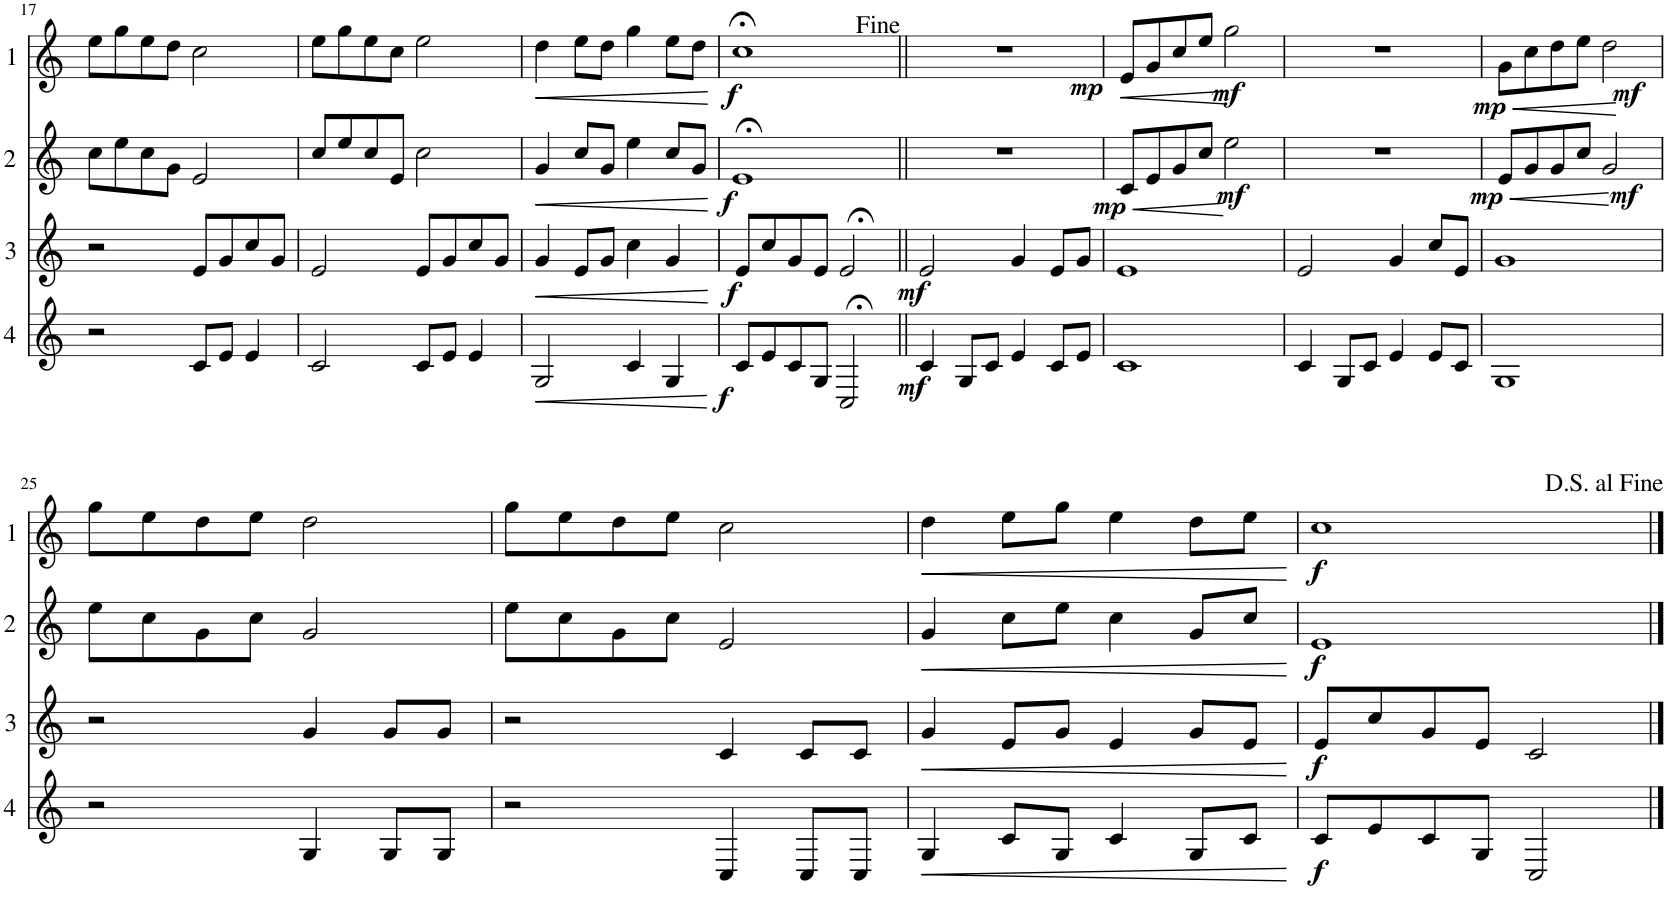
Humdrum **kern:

**kern	**dynam	**kern	**dynam	**kern	**dynam	**kern	**dynam
*part4	*part4	*part3	*part3	*part2	*part2	*part1	*part1
*staff4	*staff4	*staff3	*staff3	*staff2	*staff2	*staff1	*staff1
*I"Cor 4	*	*I"Cor 3	*	*I"Cor 2	*	*I"Cor 1	*
!!LO:PB:g=z
*clefG2	*	*clefG2	*	*clefG2	*	*clefG2	*
*Trd4c7	*	*Trd4c7	*	*Trd4c7	*	*Trd4c7	*
*k[]	*	*k[]	*	*k[]	*	*k[]	*
*M4/4	*	*M4/4	*	*M4/4	*	*M4/4	*
=17	=17	=17	=17	=17	=17	=17	=17
2r	.	2r	.	8cc\L	.	8ee\L	.
.	.	.	.	8ee\	.	8gg\	.
.	.	.	.	8cc\	.	8ee\	.
.	.	.	.	8g\J	.	8dd\J	.
8c/L	.	8e/L	.	2e/	.	2cc\	.
8e/J	.	8g/	.	.	.	.	.
4e/	.	8cc/	.	.	.	.	.
.	.	8g/J	.	.	.	.	.
=18	=18	=18	=18	=18	=18	=18	=18
2c/	.	2e/	.	8cc/L	.	8ee\L	.
.	.	.	.	8ee/	.	8gg\	.
.	.	.	.	8cc/	.	8ee\	.
.	.	.	.	8e/J	.	8cc\J	.
8c/L	.	8e/L	.	2cc\	.	2ee\	.
8e/J	.	8g/	.	.	.	.	.
4e/	.	8cc/	.	.	.	.	.
.	.	8g/J	.	.	.	.	.
=19	=19	=19	=19	=19	=19	=19	=19
!	!LO:HP:b	!	!LO:HP:b	!	!LO:HP:b	!	!LO:HP:b
2G/	<	4g/	<	4g/	<	4dd\	<
.	.	8e/L	.	8cc/L	.	8ee\L	.
.	.	8g/J	.	8g/J	.	8dd\J	.
4c/	.	4cc\	.	4ee\	.	4gg\	.
4G/	.	4g/	.	8cc/L	.	8ee\L	.
.	.	.	.	8g/J	.	8dd\J	.
.	[	.	[	.	[	.	[
=20	=20	=20	=20	=20	=20	=20	=20
!	!LO:DY:b	!	!LO:DY:b	!	!LO:DY:b	!	!LO:DY:b
8c/L	f	8e/L	f	1e;<	f	1cc;<	f
8e/	.	8cc/	.	.	.	.	.
8c/	.	8g/	.	.	.	.	.
8G/J	.	8e/J	.	.	.	.	.
2C;</	.	2e;</	.	.	.	.	.
=21||	=21||	=21||	=21||	=21||	=21||	=21||	=21||
!	!LO:DY:b	!	!LO:DY:b	!	!	!	!LO:DY:b
4c/	mf	2e/	mf	1r	.	1r	mp
8G/L	.	.	.	.	.	.	.
8c/J	.	.	.	.	.	.	.
4e/	.	4g/	.	.	.	.	.
8c/L	.	8e/L	.	.	.	.	.
8e/J	.	8g/J	.	.	.	.	.
=22	=22	=22	=22	=22	=22	=22	=22
!	!	!	!	!	!LO:HP:b	!	!LO:HP:b
!	!	!	!	!	!LO:DY:n=1:b	!	!
1c	.	1e	.	8c/L	< mp	8e/L	<
.	.	.	.	8e/	.	8g/	.
.	.	.	.	8g/	.	8cc/	.
.	.	.	.	8cc/J	.	8ee/J	.
!	!	!	!	!	!LO:DY:n=2:b	!	!LO:DY:b
.	.	.	.	2ee\	mf	2gg\	mf
.	.	.	.	.	[	.	[
=23	=23	=23	=23	=23	=23	=23	=23
4c/	.	2e/	.	1r	.	1r	.
8G/L	.	.	.	.	.	.	.
8c/J	.	.	.	.	.	.	.
4e/	.	4g/	.	.	.	.	.
8e/L	.	8cc/L	.	.	.	.	.
8c/J	.	8e/J	.	.	.	.	.
=24	=24	=24	=24	=24	=24	=24	=24
!	!	!	!	!	!LO:HP:b	!	!LO:HP:b
!	!	!	!	!	!LO:DY:n=1:b	!	!LO:DY:n=1:b
1G	.	1g	.	8e/L	< mp	8g\L	< mp
.	.	.	.	8g/	.	8cc\	.
.	.	.	.	8g/	.	8dd\	.
.	.	.	.	8cc/J	.	8ee\J	.
!	!	!	!	!	!LO:DY:n=2:b	!	!LO:DY:n=2:b
.	.	.	.	2g/	mf	2dd\	mf
.	.	.	.	.	[	.	[
!!LO:LB:g=z
=25	=25	=25	=25	=25	=25	=25	=25
2r	.	2r	.	8ee\L	.	8gg\L	.
.	.	.	.	8cc\	.	8ee\	.
.	.	.	.	8g\	.	8dd\	.
.	.	.	.	8cc\J	.	8ee\J	.
4G/	.	4g/	.	2g/	.	2dd\	.
8G/L	.	8g/L	.	.	.	.	.
8G/J	.	8g/J	.	.	.	.	.
=26	=26	=26	=26	=26	=26	=26	=26
2r	.	2r	.	8ee\L	.	8gg\L	.
.	.	.	.	8cc\	.	8ee\	.
.	.	.	.	8g\	.	8dd\	.
.	.	.	.	8cc\J	.	8ee\J	.
4C/	.	4c/	.	2e/	.	2cc\	.
8C/L	.	8c/L	.	.	.	.	.
8C/J	.	8c/J	.	.	.	.	.
=27	=27	=27	=27	=27	=27	=27	=27
!	!LO:HP:b	!	!LO:HP:b	!	!LO:HP:b	!	!LO:HP:b
4G/	<	4g/	<	4g/	<	4dd\	<
8c/L	.	8e/L	.	8cc\L	.	8ee\L	.
8G/J	.	8g/J	.	8ee\J	.	8gg\J	.
4c/	.	4e/	.	4cc\	.	4ee\	.
8G/L	.	8g/L	.	8g/L	.	8dd\L	.
8c/J	.	8e/J	.	8cc/J	.	8ee\J	.
.	[	.	[	.	[	.	[
=28	=28	=28	=28	=28	=28	=28	=28
!	!LO:DY:b	!	!LO:DY:b	!	!LO:DY:b	!	!LO:DY:b
8c/L	f	8e/L	f	1e	f	1cc	f
8e/	.	8cc/	.	.	.	.	.
8c/	.	8g/	.	.	.	.	.
8G/J	.	8e/J	.	.	.	.	.
2C/	.	2c/	.	.	.	.	.
==	==	==	==	==	==	==	==
*-	*-	*-	*-	*-	*-	*-	*-
